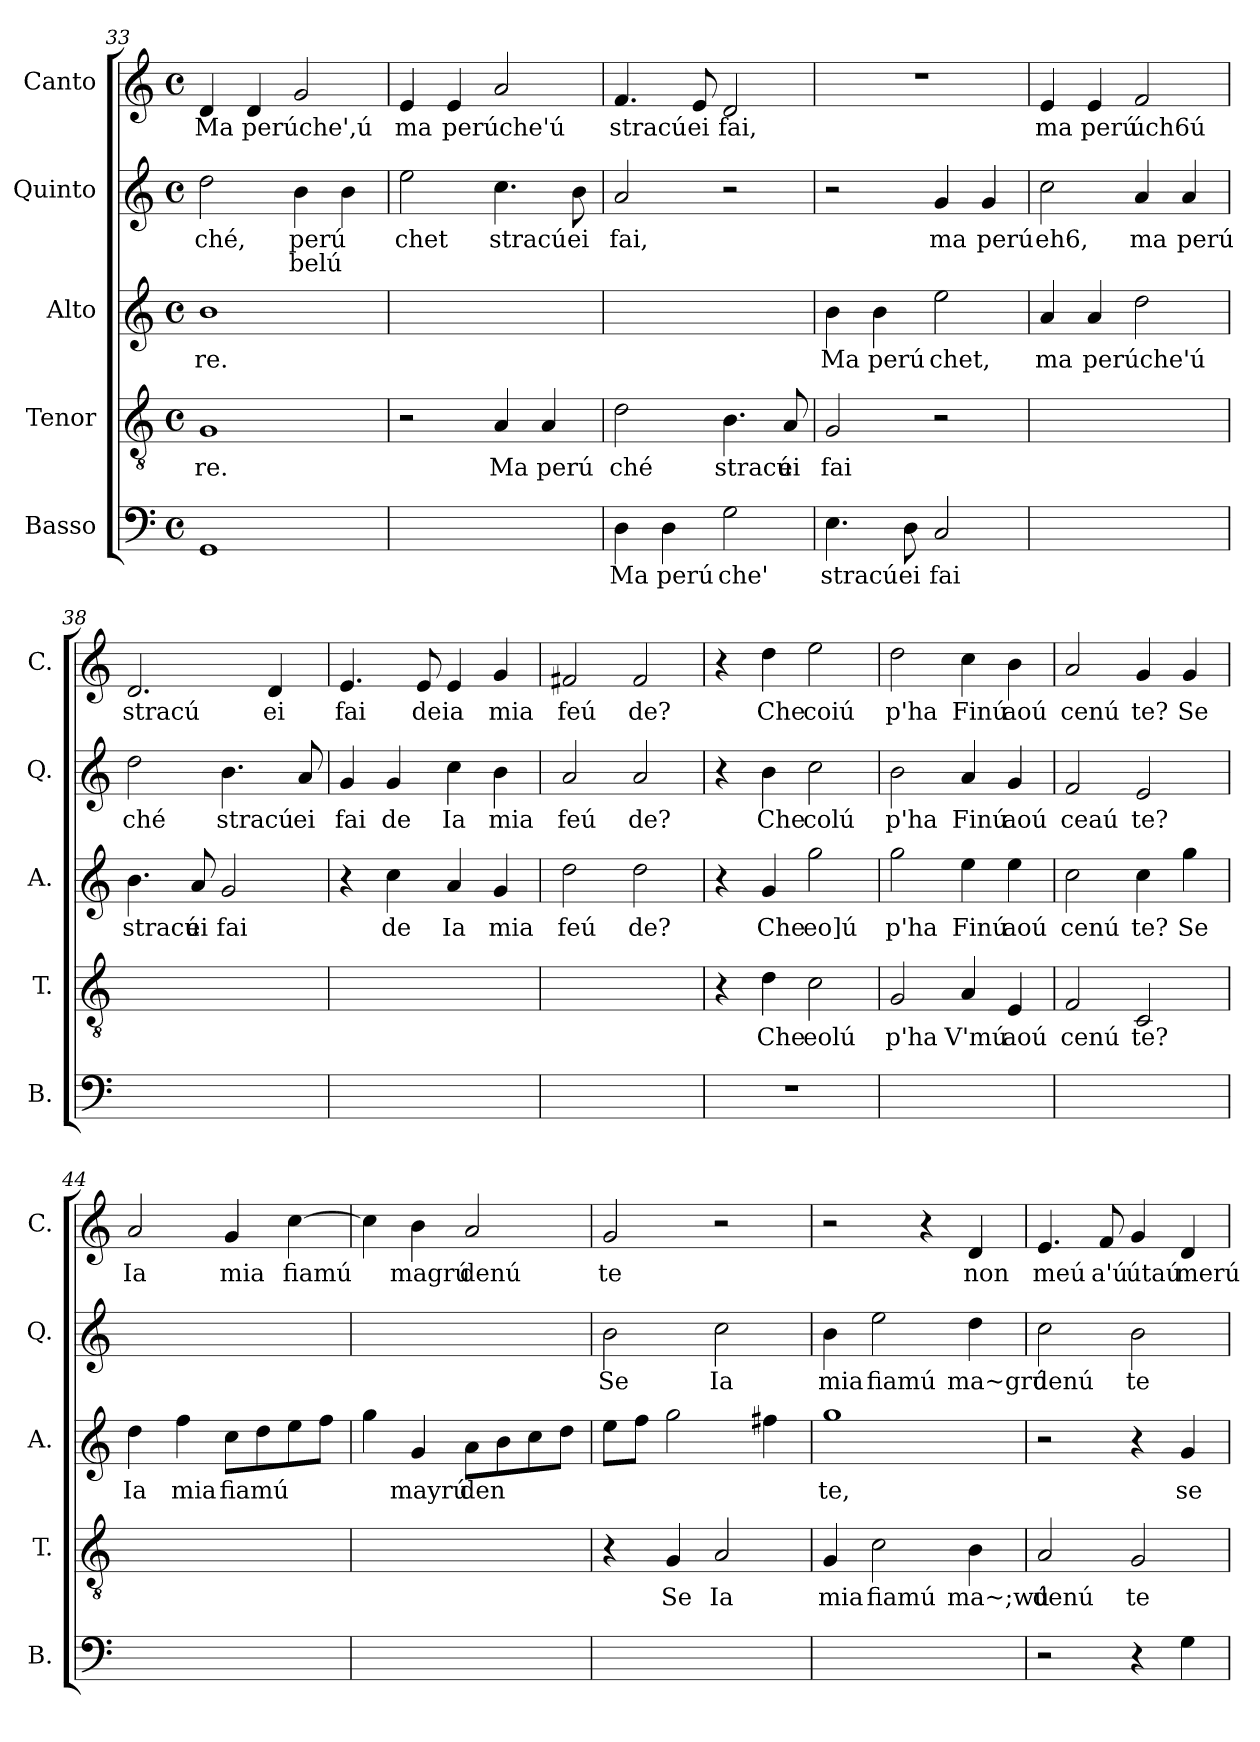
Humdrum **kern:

**kern	**text	**kern	**text	**kern	**text	**kern	**text	**text	**kern	**text
*part5	*part5	*part4	*part4	*part3	*part3	*part2	*part2	*part2	*part1	*part1
*staff5	*staff5	*staff4	*staff4	*staff3	*staff3	*staff2	*staff2	*staff2	*staff1	*staff1
*I"Basso	*	*I"Tenor	*	*I"Alto	*	*I"Quinto	*	*	*I"Canto	*
*I'B.	*	*I'T.	*	*I'A.	*	*I'Q.	*	*	*I'C.	*
*clefF4	*	*clefGv2	*	*clefG2	*	*clefG2	*	*	*clefG2	*
*k[]	*	*k[]	*	*k[]	*	*k[]	*	*	*k[]	*
*C:	*	*C:	*	*C:	*	*C:	*	*	*C:	*
*M4/4	*	*M4/4	*	*M4/4	*	*M4/4	*	*	*M4/4	*
*met(c)	*	*met(c)	*	*met(c)	*	*met(c)	*	*	*met(c)	*
=33	=33	=33	=33	=33	=33	=33	=33	=33	=33	=33
!	!	!	!LO:LY:b	!	!LO:LY:b	!	!LO:LY:b	!	!	!LO:LY:b
1GG	.	1G	re.	1b	re.	2dd\	ché,	.	4d/	Ma
!	!	!	!	!	!	!	!	!	!	!LO:LY:b
.	.	.	.	.	.	.	.	.	4d/	perúche',ú
!	!	!	!	!	!	!	!LO:LY:b	!LO:LY:b	!	!
.	.	.	.	.	.	4b\	perú	belú	2g/	.
.	.	.	.	.	.	4b\	.	.	.	.
=34	=34	=34	=34	=34	=34	=34	=34	=34	=34	=34
!	!	!	!	!	!	!	!LO:LY:b	!	!	!LO:LY:b
1ryy	.	2r	.	1ryy	.	2ee\	chet	.	4e/	ma
!	!	!	!	!	!	!	!	!	!	!LO:LY:b
.	.	.	.	.	.	.	.	.	4e/	perúche'ú
!	!	!	!LO:LY:b	!	!	!	!LO:LY:b	!	!	!
.	.	4A/	Ma	.	.	4.cc\	stracú	.	2a/	.
!	!	!	!LO:LY:b	!	!	!	!	!	!	!
.	.	4A/	perú	.	.	.	.	.	.	.
!	!	!	!	!	!	!	!LO:LY:b	!	!	!
.	.	.	.	.	.	8b\	ei	.	.	.
!!LO:PB:g=z
=35	=35	=35	=35	=35	=35	=35	=35	=35	=35	=35
!	!LO:LY:b	!	!LO:LY:b	!	!	!	!LO:LY:b	!	!	!LO:LY:b
4D\	Ma	2d\	ché	1ryy	.	2a/	fai,	.	4.f/	stracú
!	!LO:LY:b	!	!	!	!	!	!	!	!	!
4D\	perú	.	.	.	.	.	.	.	.	.
!	!	!	!	!	!	!	!	!	!	!LO:LY:b
.	.	.	.	.	.	.	.	.	8e/	ei
!	!LO:LY:b	!	!LO:LY:b	!	!	!	!	!	!	!LO:LY:b
2G\	che'	4.B\	stracú	.	.	2r	.	.	2d/	fai,
!	!	!	!LO:LY:b	!	!	!	!	!	!	!
.	.	8A/	ei	.	.	.	.	.	.	.
=36	=36	=36	=36	=36	=36	=36	=36	=36	=36	=36
!	!LO:LY:b	!	!LO:LY:b	!	!LO:LY:b	!	!	!	!	!
4.E\	stracú	2G/	fai	4b\	Ma	2r	.	.	1r	.
!	!	!	!	!	!LO:LY:b	!	!	!	!	!
.	.	.	.	4b\	perú	.	.	.	.	.
!	!LO:LY:b	!	!	!	!	!	!	!	!	!
8D\	ei	.	.	.	.	.	.	.	.	.
!	!LO:LY:b	!	!	!	!LO:LY:b	!	!LO:LY:b	!	!	!
2C/	fai	2r	.	2ee\	chet,	4g/	ma	.	.	.
!	!	!	!	!	!	!	!LO:LY:b	!	!	!
.	.	.	.	.	.	4g/	perú	.	.	.
=37	=37	=37	=37	=37	=37	=37	=37	=37	=37	=37
!	!	!	!	!	!LO:LY:b	!	!LO:LY:b	!	!	!LO:LY:b
1ryy	.	1ryy	.	4a/	ma	2cc\	eh6,	.	4e/	ma
!	!	!	!	!	!LO:LY:b	!	!	!	!	!LO:LY:b
.	.	.	.	4a/	perúche'ú	.	.	.	4e/	perú
!	!	!	!	!	!	!	!LO:LY:b	!	!	!LO:LY:b
.	.	.	.	2dd\	.	4a/	ma	.	2f/	úch6ú
!	!	!	!	!	!	!	!LO:LY:b	!	!	!
.	.	.	.	.	.	4a/	perú	.	.	.
=38	=38	=38	=38	=38	=38	=38	=38	=38	=38	=38
!	!	!	!	!	!LO:LY:b	!	!LO:LY:b	!	!	!LO:LY:b
1ryy	.	1ryy	.	4.b\	stracú	2dd\	ché	.	2.d/	stracú
!	!	!	!	!	!LO:LY:b	!	!	!	!	!
.	.	.	.	8a/	ei	.	.	.	.	.
!	!	!	!	!	!LO:LY:b	!	!LO:LY:b	!	!	!
.	.	.	.	2g/	fai	4.b\	stracú	.	.	.
!	!	!	!	!	!	!	!	!	!	!LO:LY:b
.	.	.	.	.	.	.	.	.	4d/	ei
!	!	!	!	!	!	!	!LO:LY:b	!	!	!
.	.	.	.	.	.	8a/	ei	.	.	.
=39	=39	=39	=39	=39	=39	=39	=39	=39	=39	=39
!	!	!	!	!	!	!	!LO:LY:b	!	!	!LO:LY:b
1ryy	.	1ryy	.	4r	.	4g/	fai	.	4.e/	fai
!	!	!	!	!	!LO:LY:b	!	!LO:LY:b	!	!	!
.	.	.	.	4cc\	de	4g/	de	.	.	.
!	!	!	!	!	!	!	!	!	!	!LO:LY:b
.	.	.	.	.	.	.	.	.	8e/	de
!	!	!	!	!	!LO:LY:b	!	!LO:LY:b	!	!	!LO:LY:b
.	.	.	.	4a/	Ia	4cc\	Ia	.	4e/	ia
!	!	!	!	!	!LO:LY:b	!	!LO:LY:b	!	!	!LO:LY:b
.	.	.	.	4g/	mia	4b\	mia	.	4g/	mia
!!LO:LB:g=z
=40	=40	=40	=40	=40	=40	=40	=40	=40	=40	=40
!	!	!	!	!	!LO:LY:b	!	!LO:LY:b	!	!	!LO:LY:b
1ryy	.	1ryy	.	2dd\	feú	2a/	feú	.	2f#X/	feú
!	!	!	!	!	!LO:LY:b	!	!LO:LY:b	!	!	!LO:LY:b
.	.	.	.	2dd\	de?	2a/	de?	.	2f#/	de?
=41	=41	=41	=41	=41	=41	=41	=41	=41	=41	=41
1r	.	4r	.	4r	.	4r	.	.	4r	.
!	!	!	!LO:LY:b	!	!LO:LY:b	!	!LO:LY:b	!	!	!LO:LY:b
.	.	4d\	Che	4g/	Che	4b\	Che	.	4dd\	Che
!	!	!	!LO:LY:b	!	!LO:LY:b	!	!LO:LY:b	!	!	!LO:LY:b
.	.	2c\	eolú	2gg\	eo]ú	2cc\	colú	.	2ee\	coiú
=42	=42	=42	=42	=42	=42	=42	=42	=42	=42	=42
!	!	!	!LO:LY:b	!	!LO:LY:b	!	!LO:LY:b	!	!	!LO:LY:b
1ryy	.	2G/	p'ha	2gg\	p'ha	2b\	p'ha	.	2dd\	p'ha
!	!	!	!LO:LY:b	!	!LO:LY:b	!	!LO:LY:b	!	!	!LO:LY:b
.	.	4A/	V'mú	4ee\	Finú	4a/	Finú	.	4cc\	Finú
!	!	!	!LO:LY:b	!	!LO:LY:b	!	!LO:LY:b	!	!	!LO:LY:b
.	.	4E/	aoú	4ee\	aoú	4g/	aoú	.	4b\	aoú
=43	=43	=43	=43	=43	=43	=43	=43	=43	=43	=43
!	!	!	!LO:LY:b	!	!LO:LY:b	!	!LO:LY:b	!	!	!LO:LY:b
1ryy	.	2F/	cenú	2cc\	cenú	2f/	ceaú	.	2a/	cenú
!	!	!	!LO:LY:b	!	!LO:LY:b	!	!LO:LY:b	!	!	!LO:LY:b
.	.	2C/	te?	4cc\	te?	2e/	te?	.	4g/	te?
!	!	!	!	!	!LO:LY:b	!	!	!	!	!LO:LY:b
.	.	.	.	4gg\	Se	.	.	.	4g/	Se
=44	=44	=44	=44	=44	=44	=44	=44	=44	=44	=44
!	!	!	!	!	!LO:LY:b	!	!	!	!	!LO:LY:b
1ryy	.	1ryy	.	4dd\	Ia	1ryy	.	.	2a/	Ia
!	!	!	!	!	!LO:LY:b	!	!	!	!	!
.	.	.	.	4ff\	mia	.	.	.	.	.
!	!	!	!	!	!LO:LY:b	!	!	!	!	!LO:LY:b
.	.	.	.	8cc\L	fiamú	.	.	.	4g/	mia
.	.	.	.	8dd\	.	.	.	.	.	.
!	!	!	!	!	!	!	!	!	!	!LO:LY:b
.	.	.	.	8ee\	.	.	.	.	[4cc\	fiamú
.	.	.	.	8ff\J	.	.	.	.	.	.
!!LO:PB:g=z
=45	=45	=45	=45	=45	=45	=45	=45	=45	=45	=45
1ryy	.	1ryy	.	4gg\	.	1ryy	.	.	4cc\]	.
!	!	!	!	!	!LO:LY:b	!	!	!	!	!LO:LY:b
.	.	.	.	4g/	mayrú	.	.	.	4b\	magrú
!	!	!	!	!	!LO:LY:b	!	!	!	!	!LO:LY:b
.	.	.	.	8a\L	den	.	.	.	2a/	denú
.	.	.	.	8b\	.	.	.	.	.	.
.	.	.	.	8cc\	.	.	.	.	.	.
.	.	.	.	8dd\J	.	.	.	.	.	.
=46	=46	=46	=46	=46	=46	=46	=46	=46	=46	=46
!	!	!	!	!	!	!	!LO:LY:b	!	!	!LO:LY:b
1ryy	.	4r	.	8ee\L	.	2b\	Se	.	2g/	te
.	.	.	.	8ff\J	.	.	.	.	.	.
!	!	!	!LO:LY:b	!	!	!	!	!	!	!
.	.	4G/	Se	2gg\	.	.	.	.	.	.
!	!	!	!LO:LY:b	!	!	!	!LO:LY:b	!	!	!
.	.	2A/	Ia	.	.	2cc\	Ia	.	2r	.
.	.	.	.	4ff#X\	.	.	.	.	.	.
=47	=47	=47	=47	=47	=47	=47	=47	=47	=47	=47
!	!	!	!LO:LY:b	!	!LO:LY:b	!	!LO:LY:b	!	!	!
1ryy	.	4G/	mia	1gg	te,	4b\	mia	.	2r	.
!	!	!	!LO:LY:b	!	!	!	!LO:LY:b	!	!	!
.	.	2c\	fiamú	.	.	2ee\	fiamú	.	.	.
.	.	.	.	.	.	.	.	.	4r	.
!	!	!	!LO:LY:b	!	!	!	!LO:LY:b	!	!	!LO:LY:b
.	.	4B\	ma~;wú	.	.	4dd\	ma~grú	.	4d/	non
=48	=48	=48	=48	=48	=48	=48	=48	=48	=48	=48
!	!	!	!LO:LY:b	!	!	!	!LO:LY:b	!	!	!LO:LY:b
2r	.	2A/	denú	2r	.	2cc\	denú	.	4.e/	meú
!	!	!	!	!	!	!	!	!	!	!LO:LY:b
.	.	.	.	.	.	.	.	.	8f/	a'ú
!	!	!	!LO:LY:b	!	!	!	!LO:LY:b	!	!	!LO:LY:b
4r	.	2G/	te	4r	.	2b\	te	.	4g/	útaú
!	!	!	!	!	!LO:LY:b	!	!	!	!	!LO:LY:b
4G\	.	.	.	4g/	se	.	.	.	4d/	merú
=	=	=	=	=	=	=	=	=	=	=
*-	*-	*-	*-	*-	*-	*-	*-	*-	*-	*-
